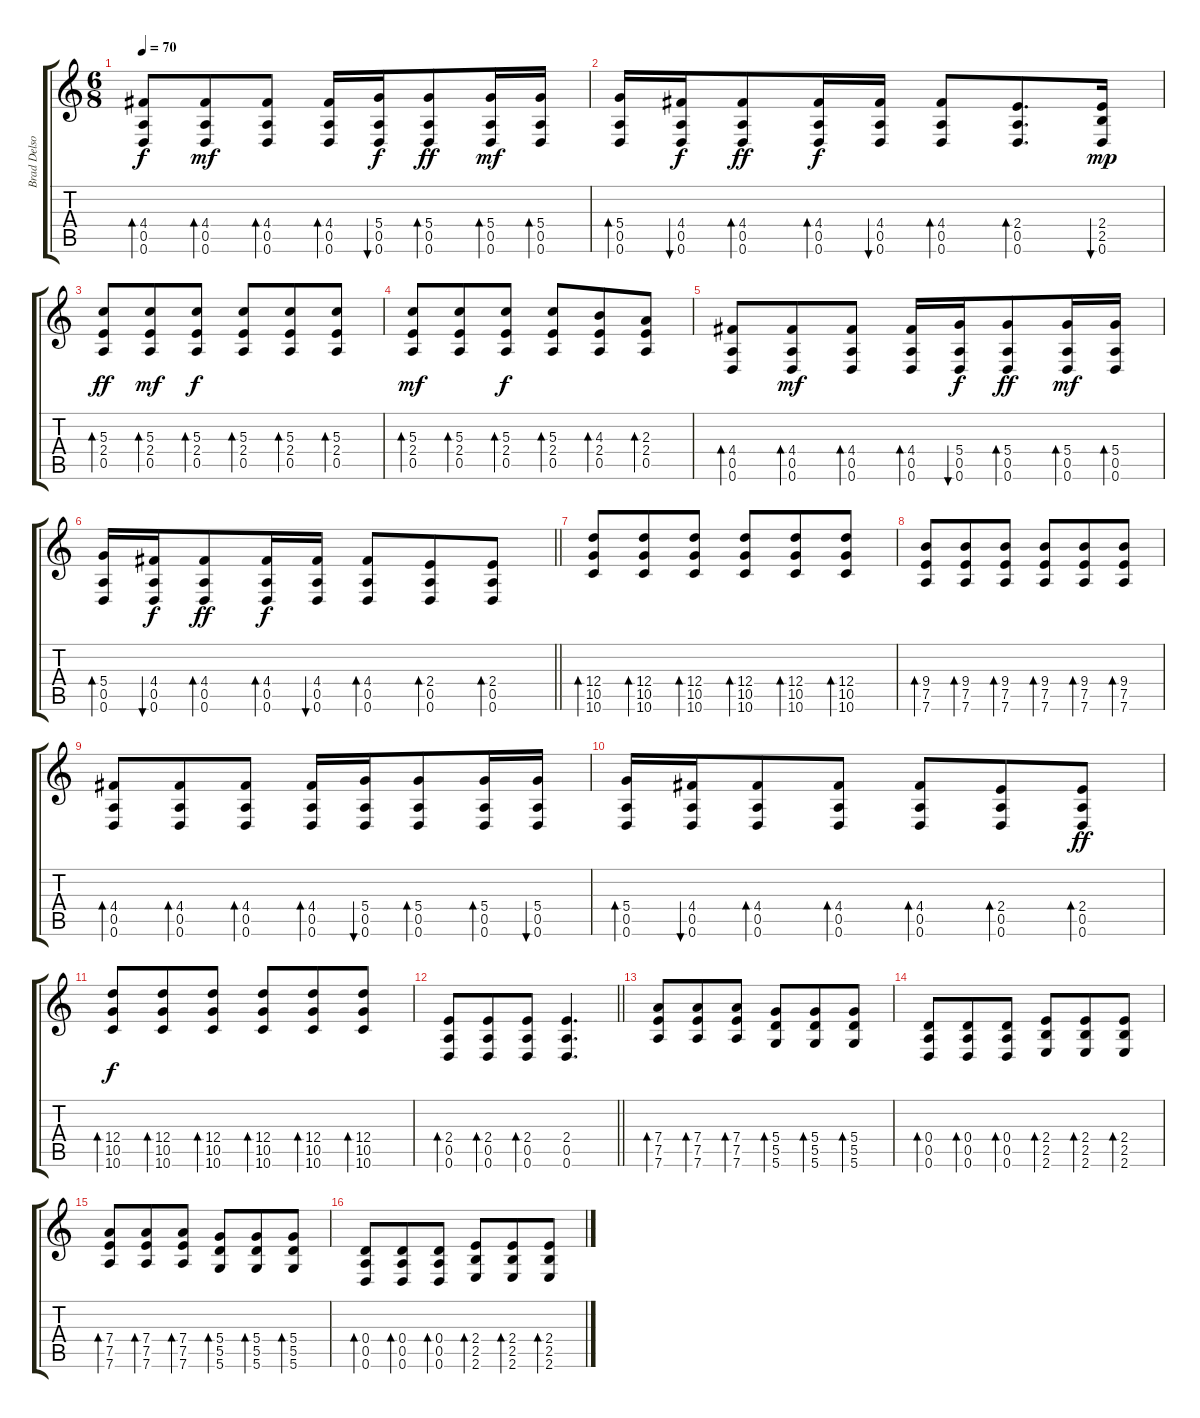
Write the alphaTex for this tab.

\track ("Brad Delson [Gtr.2]" "Brad Delso") {instrument distortionguitar}
\staff {score tabs}
\tuning (E4 B3 G3 D3 A2 D2) {hide}
\ts (6 8)
\tempo 70
\clef g2
\ks c
(4.4 0.5 0.6).8{bd 60 dy f} (4.4 0.5 0.6).8{bd 60 dy mf} (4.4 0.5 0.6).8{bd 60} (4.4 0.5 0.6).16{bd 60} (5.4 0.5 0.6).16{bu 60 dy f} (5.4 0.5 0.6).8{bd 60 dy ff} (5.4 0.5 0.6).16{bd 60 dy mf} (5.4 0.5 0.6).16{bd 60} |
(5.4 0.5 0.6).16{bd 60} (4.4 0.5 0.6).16{bu 60 dy f} (4.4 0.5 0.6).8{bd 60 dy ff} (4.4 0.5 0.6).16{bd 60 dy f} (4.4 0.5 0.6).16{bu 60} (4.4 0.5 0.6).8{bd 60} (2.4 0.5 0.6).8{d bd 60} (2.4 2.5 0.6).16{bu 120 dy mp} |
(5.3 2.4 0.5).8{bd 60 dy ff} (5.3 2.4 0.5).8{bd 60 dy mf} (5.3 2.4 0.5).8{bd 60 dy f} (5.3 2.4 0.5).8{bd 60} (5.3 2.4 0.5).8{bd 60} (5.3 2.4 0.5).8{bd 60} |
(5.3 2.4 0.5).8{bd 60 dy mf} (5.3 2.4 0.5).8{bd 60} (5.3 2.4 0.5).8{bd 60 dy f} (5.3 2.4 0.5).8{bd 60} (4.3 2.4 0.5).8{bd 60} (2.3 2.4 0.5).8{bd 60} |
(4.4 0.5 0.6).8{bd 60} (4.4 0.5 0.6).8{bd 60 dy mf} (4.4 0.5 0.6).8{bd 60} (4.4 0.5 0.6).16{bd 60} (5.4 0.5 0.6).16{bu 60 dy f} (5.4 0.5 0.6).8{bd 60 dy ff} (5.4 0.5 0.6).16{bd 60 dy mf} (5.4 0.5 0.6).16{bd 60} |
\barLineRight lightlight
(5.4 0.5 0.6).16{bd 60} (4.4 0.5 0.6).16{bu 60 dy f} (4.4 0.5 0.6).8{bd 60 dy ff} (4.4 0.5 0.6).16{bd 60 dy f} (4.4 0.5 0.6).16{bu 60} (4.4 0.5 0.6).8{bd 60} (2.4 0.5 0.6).8{bd 60} (2.4 0.5 0.6).8{bd 60} |
(12.4 10.5 10.6).8{bd 60} (12.4 10.5 10.6).8{bd 60} (12.4 10.5 10.6).8{bd 60} (12.4 10.5 10.6).8{bd 60} (12.4 10.5 10.6).8{bd 60} (12.4 10.5 10.6).8{bd 60} |
(9.4 7.5 7.6).8{bd 60} (9.4 7.5 7.6).8{bd 60} (9.4 7.5 7.6).8{bd 60} (9.4 7.5 7.6).8{bd 60} (9.4 7.5 7.6).8{bd 60} (9.4 7.5 7.6).8{bd 60} |
(4.4 0.5 0.6).8{bd 60} (4.4 0.5 0.6).8{bd 60} (4.4 0.5 0.6).8{bd 60} (4.4 0.5 0.6).16{bd 60} (5.4 0.5 0.6).16{bu 60} (5.4 0.5 0.6).8{bd 60} (5.4 0.5 0.6).16{bd 60} (5.4 0.5 0.6).16{bu 60} |
(5.4 0.5 0.6).16{bd 60} (4.4 0.5 0.6).16{bu 60} (4.4 0.5 0.6).8{bd 60} (4.4 0.5 0.6).8{bd 60} (4.4 0.5 0.6).8{bd 60} (2.4 0.5 0.6).8{bd 60} (2.4 0.5 0.6).8{bd 60 dy ff} |
(12.4 10.5 10.6).8{bd 60 dy f} (12.4 10.5 10.6).8{bd 60} (12.4 10.5 10.6).8{bd 60} (12.4 10.5 10.6).8{bd 60} (12.4 10.5 10.6).8{bd 60} (12.4 10.5 10.6).8{bd 60} |
\barLineRight lightlight
(2.4 0.5 0.6).8{bd 60} (2.4 0.5 0.6).8{bd 60} (2.4 0.5 0.6).8{bd 60} (2.4 0.5 0.6).4{d} |
(7.4 7.5 7.6).8{bd 60 volume 13} (7.4 7.5 7.6).8{bd 60} (7.4 7.5 7.6).8{bd 60} (5.4 5.5 5.6).8{bd 60} (5.4 5.5 5.6).8{bd 60} (5.4 5.5 5.6).8{bd 60} |
(0.4 0.5 0.6).8{bd 60} (0.4 0.5 0.6).8{bd 60} (0.4 0.5 0.6).8{bd 60} (2.4 2.5 2.6).8{bd 60} (2.4 2.5 2.6).8{bd 60} (2.4 2.5 2.6).8{bd 60} |
(7.4 7.5 7.6).8{bd 60} (7.4 7.5 7.6).8{bd 60} (7.4 7.5 7.6).8{bd 60} (5.4 5.5 5.6).8{bd 60} (5.4 5.5 5.6).8{bd 60} (5.4 5.5 5.6).8{bd 60} |
(0.4 0.5 0.6).8{bd 60} (0.4 0.5 0.6).8{bd 60} (0.4 0.5 0.6).8{bd 60} (2.4 2.5 2.6).8{bd 60} (2.4 2.5 2.6).8{bd 60} (2.4 2.5 2.6).8{bd 60}
